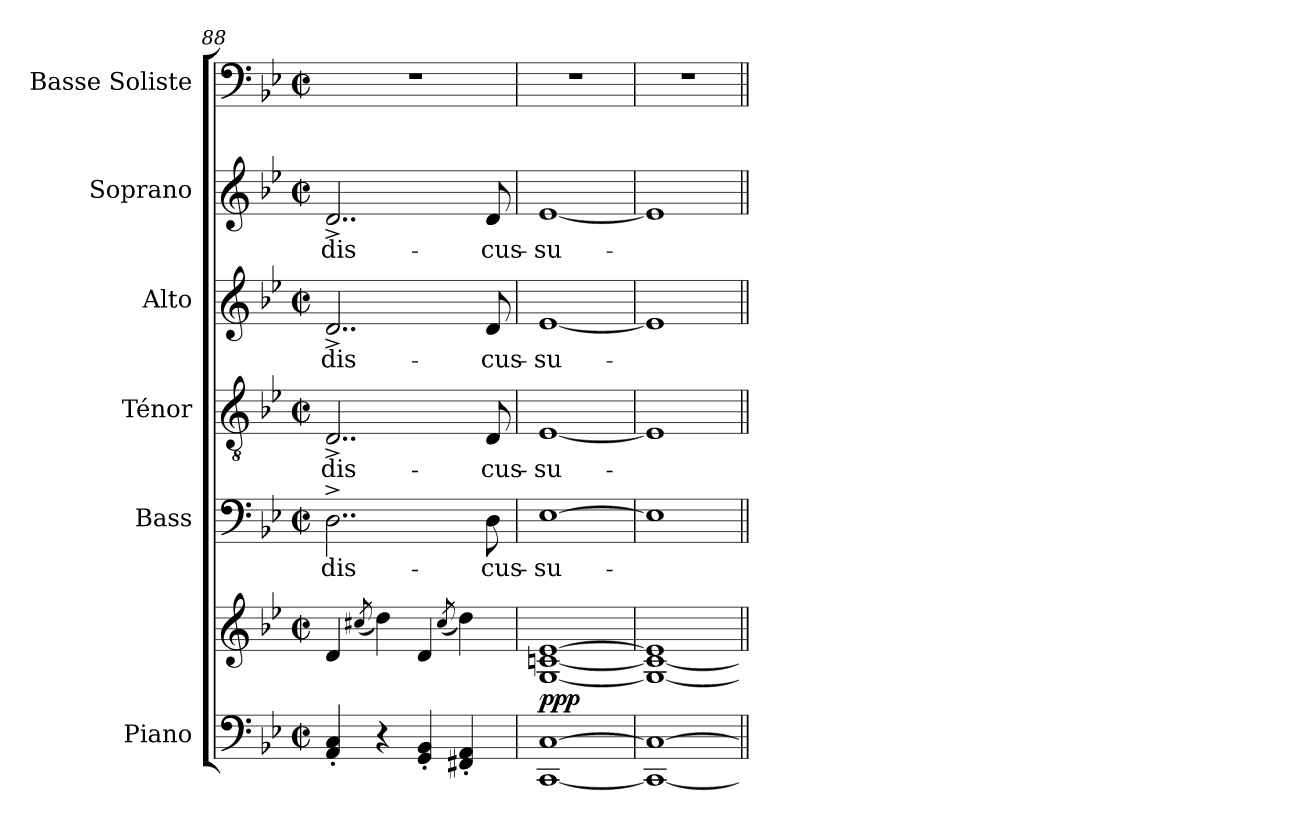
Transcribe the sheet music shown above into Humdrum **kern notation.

**kern	**kern	**dynam	**kern	**text	**kern	**text	**kern	**text	**kern	**text	**kern
*part6	*part6	*part6	*part5	*part5	*part4	*part4	*part3	*part3	*part2	*part2	*part1
*staff7	*staff6	*staff6/7	*staff5	*staff5	*staff4	*staff4	*staff3	*staff3	*staff2	*staff2	*staff1
*I"Piano	*	*	*I"Bass	*	*I"Ténor	*	*I"Alto	*	*I"Soprano	*	*I"Basse Soliste
*I'Pia.	*	*	*I'B.	*	*I'T.	*	*I'A.	*	*I'S.	*	*I'Basse Soliste
*clefF4	*clefG2	*	*clefF4	*	*clefGv2	*	*clefG2	*	*clefG2	*	*clefF4
*k[b-e-]	*k[b-e-]	*	*k[b-e-]	*	*k[b-e-]	*	*k[b-e-]	*	*k[b-e-]	*	*k[b-e-]
*M2/2	*M2/2	*	*M2/2	*	*M2/2	*	*M2/2	*	*M2/2	*	*M2/2
*met(c|)	*met(c|)	*	*met(c|)	*	*met(c|)	*	*met(c|)	*	*met(c|)	*	*met(c|)
=88	=88	=88	=88	=88	=88	=88	=88	=88	=88	=88	=88
!	!	!	!	!LO:LY:b	!	!LO:LY:b	!	!LO:LY:b	!	!LO:LY:b	!
4AA/' 4C/'	4d/	.	2..D^\	dis-	2..D^/	dis-	2..d^/	dis-	2..d^/	dis-	1r
.	(8qcc#X/	.	.	.	.	.	.	.	.	.	.
4r	4dd\)	.	.	.	.	.	.	.	.	.	.
4GG/' 4BB-/'	4d/	.	.	.	.	.	.	.	.	.	.
.	(8qcc#/	.	.	.	.	.	.	.	.	.	.
4FF#X/' 4AA/'	4dd\)	.	.	.	.	.	.	.	.	.	.
!	!	!	!	!LO:LY:b	!	!LO:LY:b	!	!LO:LY:b	!	!LO:LY:b	!
.	.	.	8D\	-cus-	8D/	-cus-	8d/	-cus-	8d/	-cus-	.
=89	=89	=89	=89	=89	=89	=89	=89	=89	=89	=89	=89
!	!	!LO:DY:a=2	!	!LO:LY:b	!	!LO:LY:b	!	!LO:LY:b	!	!LO:LY:b	!
[1CC [1C	[1G [1cn [1e-	ppp	[1E-	-su-	[1E-	-su-	[1e-	-su-	[1e-	-su-	1r
=90	=90	=90	=90	=90	=90	=90	=90	=90	=90	=90	=90
1CC_ 1C_	1G_ 1c_ 1e-]	.	1E-]	.	1E-]	.	1e-]	.	1e-]	.	1r
=||	=||	=||	=||	=||	=||	=||	=||	=||	=||	=||	=||
*-	*-	*-	*-	*-	*-	*-	*-	*-	*-	*-	*-
